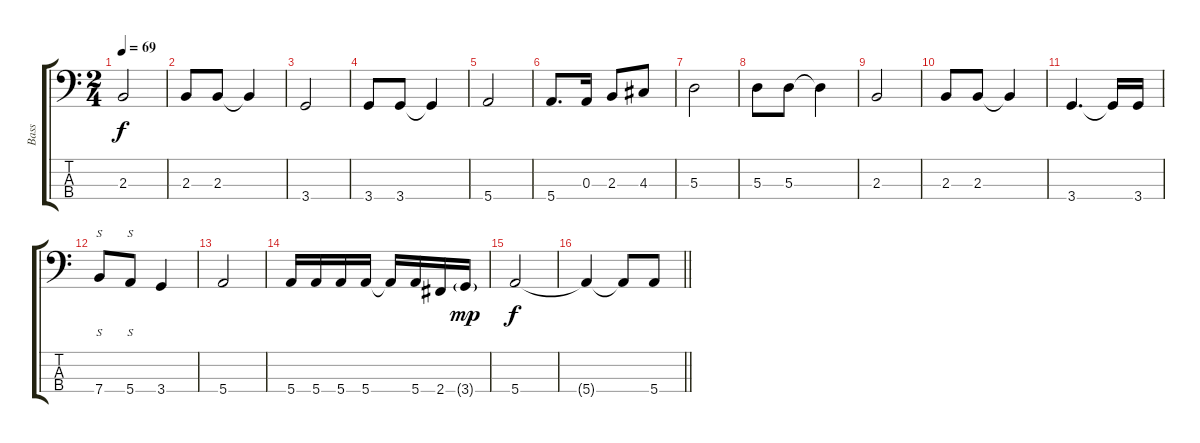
\track ("Bass" "Bass") {instrument electricbasspick}
\staff {score tabs}
\tuning (G2 D2 A1 E1) {hide}
\ts (2 4)
\tempo 69
\clef f4
\ks c
2.3.2{dy f} |
2.3.8 2.3.8 2.3{t}.4 |
3.4.2 |
3.4.8 3.4.8 3.4{t}.4 |
5.4.2 |
5.4.8{d} 0.3.16 2.3.8 4.3.8 |
5.3.2 |
5.3.8 5.3.8 5.3{t}.4 |
2.3.2 |
2.3.8 2.3.8 2.3{t}.4 |
3.4.4{d} 3.4{t}.16 3.4.16 |
7.4.8{s} 5.4.8{s} 3.4.4 |
5.4.2 |
5.4.16 5.4.16 5.4.16 5.4.16 5.4{t}.16 5.4.16 2.4.16 3.4{g}.16{dy mp} |
5.4.2{dy f} |
\barLineRight lightlight
5.4{t}.4 5.4{t}.8 5.4.8
